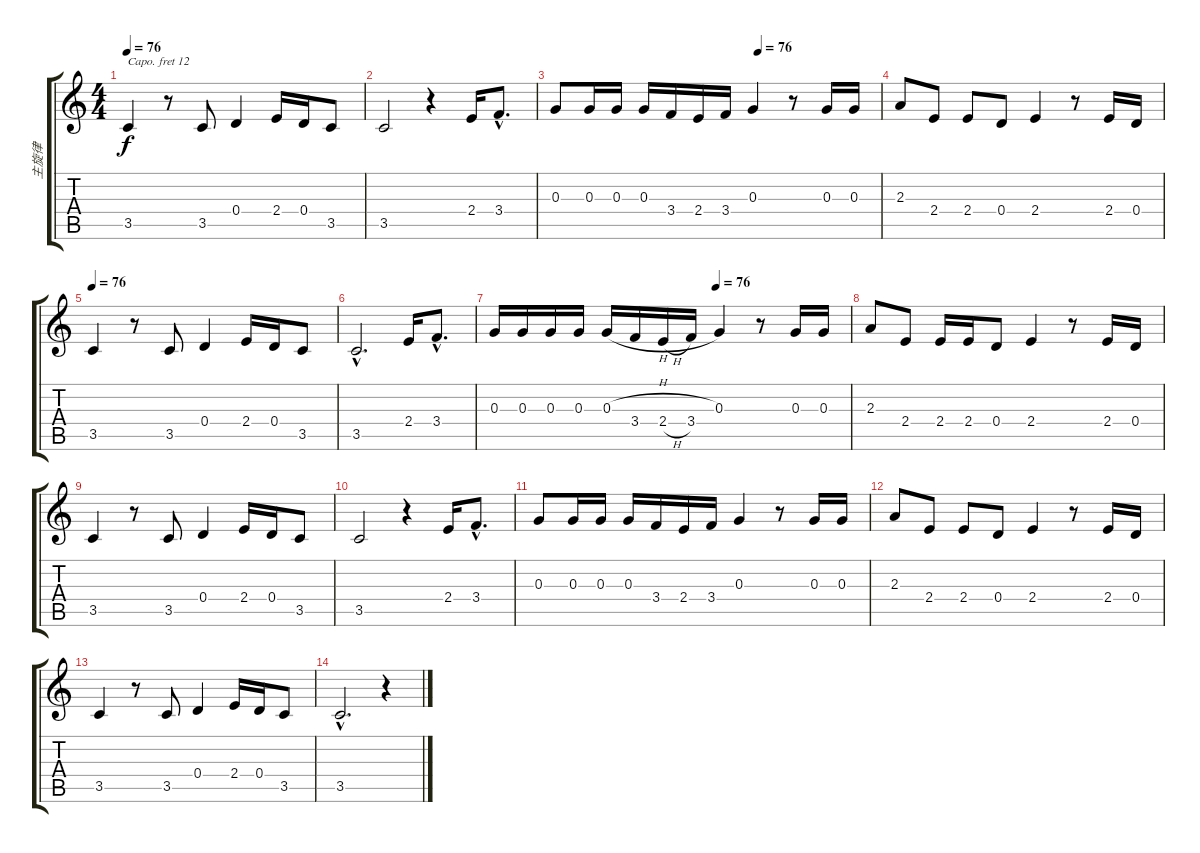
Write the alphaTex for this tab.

\track ("主旋律" "主旋律") {instrument flute}
\staff {score tabs}
\capo 12
\tuning (E4 B3 G3 D3 A2 E2) {hide}
\ts (4 4)
\tempo 76
\clef g2
\ks c
3.5.4{dy f} r.8 3.5.8 0.4.4 2.4.16 0.4.16 3.5.8 |
3.5.2 r.4 2.4.16{volume 11 instrument fx5brightness} 3.4{hac}.8{d} |
\tempo (76 0.625)
0.3.8 0.3.16 0.3.16 0.3.16 3.4.16 2.4.16 3.4.16 0.3.4 r.8 0.3.16 0.3.16 |
2.3.8 2.4.8 2.4.8 0.4.8 2.4.4 r.8 2.4.16 0.4.16 |
\tempo 76
3.5.4 r.8 3.5.8 0.4.4 2.4.16 0.4.16 3.5.8 |
3.5{hac}.2{d} 2.4.16 3.4{hac}.8{d} |
\tempo (76 0.625)
0.3.16 0.3.16 0.3.16 0.3.16 0.3{h}.16 3.4.16 2.4{h}.16 3.4.16 0.3.4 r.8 0.3.16 0.3.16 |
2.3.8 2.4.8 2.4.16 2.4.16 0.4.8 2.4.4 r.8 2.4.16 0.4.16 |
3.5.4 r.8 3.5.8 0.4.4 2.4.16 0.4.16 3.5.8 |
3.5.2 r.4 2.4.16 3.4{hac}.8{d} |
0.3.8 0.3.16 0.3.16 0.3.16 3.4.16 2.4.16 3.4.16 0.3.4 r.8 0.3.16 0.3.16 |
2.3.8 2.4.8 2.4.8 0.4.8 2.4.4 r.8 2.4.16 0.4.16 |
3.5.4 r.8 3.5.8 0.4.4 2.4.16 0.4.16 3.5.8 |
3.5{hac}.2{d} r.4
